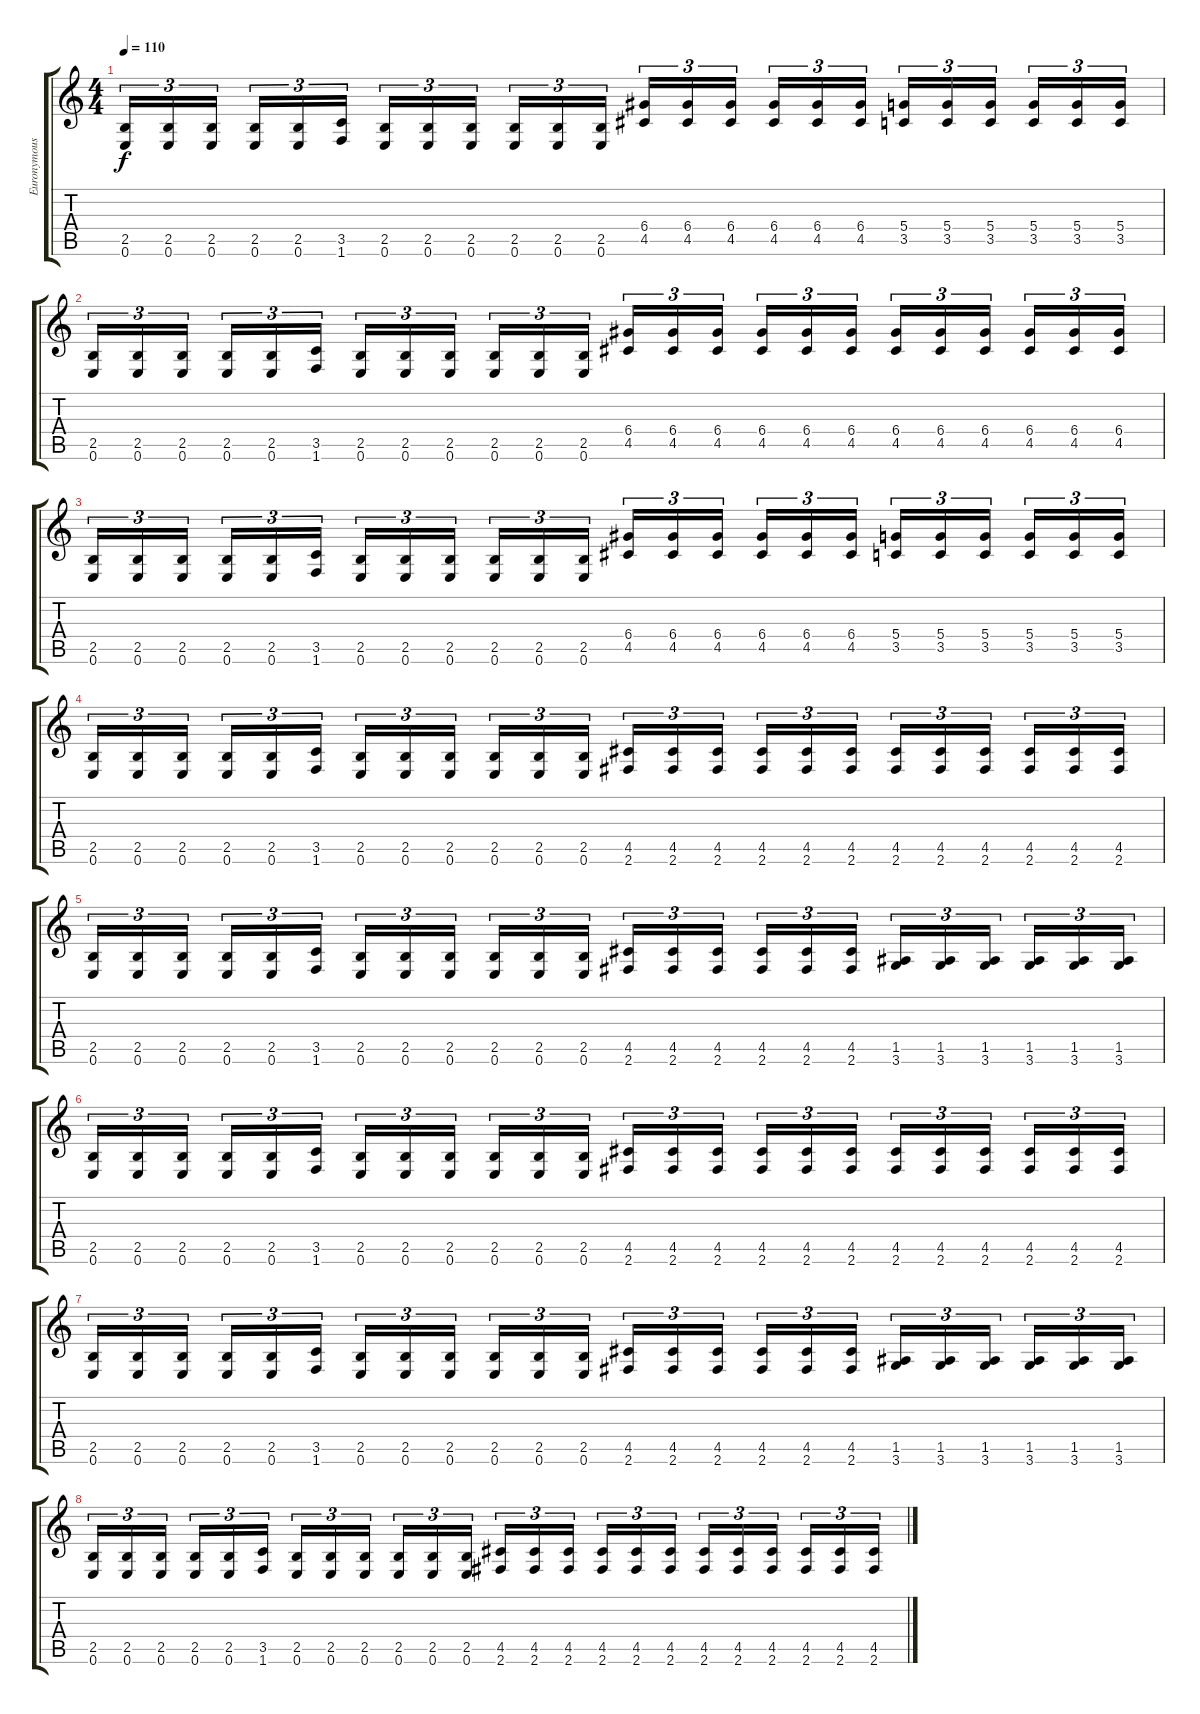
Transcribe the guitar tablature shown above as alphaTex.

\track ("Euronymous" "Euronymous") {instrument distortionguitar}
\staff {score tabs}
\tuning (E4 B3 G3 D3 A2 E2) {hide}
\ts (4 4)
\tempo 110
\clef g2
\ks c
(2.5 0.6).16{tu (3 2) dy f} (2.5 0.6).16{tu (3 2)} (2.5 0.6).16{tu (3 2)} (2.5 0.6).16{tu (3 2)} (2.5 0.6).16{tu (3 2)} (3.5 1.6).16{tu (3 2)} (2.5 0.6).16{tu (3 2)} (2.5 0.6).16{tu (3 2)} (2.5 0.6).16{tu (3 2)} (2.5 0.6).16{tu (3 2)} (2.5 0.6).16{tu (3 2)} (2.5 0.6).16{tu (3 2)} (6.4 4.5).16{tu (3 2)} (6.4 4.5).16{tu (3 2)} (6.4 4.5).16{tu (3 2)} (6.4 4.5).16{tu (3 2)} (6.4 4.5).16{tu (3 2)} (6.4 4.5).16{tu (3 2)} (5.4 3.5).16{tu (3 2)} (5.4 3.5).16{tu (3 2)} (5.4 3.5).16{tu (3 2)} (5.4 3.5).16{tu (3 2)} (5.4 3.5).16{tu (3 2)} (5.4 3.5).16{tu (3 2)} |
(2.5 0.6).16{tu (3 2)} (2.5 0.6).16{tu (3 2)} (2.5 0.6).16{tu (3 2)} (2.5 0.6).16{tu (3 2)} (2.5 0.6).16{tu (3 2)} (3.5 1.6).16{tu (3 2)} (2.5 0.6).16{tu (3 2)} (2.5 0.6).16{tu (3 2)} (2.5 0.6).16{tu (3 2)} (2.5 0.6).16{tu (3 2)} (2.5 0.6).16{tu (3 2)} (2.5 0.6).16{tu (3 2)} (6.4 4.5).16{tu (3 2)} (6.4 4.5).16{tu (3 2)} (6.4 4.5).16{tu (3 2)} (6.4 4.5).16{tu (3 2)} (6.4 4.5).16{tu (3 2)} (6.4 4.5).16{tu (3 2)} (6.4 4.5).16{tu (3 2)} (6.4 4.5).16{tu (3 2)} (6.4 4.5).16{tu (3 2)} (6.4 4.5).16{tu (3 2)} (6.4 4.5).16{tu (3 2)} (6.4 4.5).16{tu (3 2)} |
(2.5 0.6).16{tu (3 2)} (2.5 0.6).16{tu (3 2)} (2.5 0.6).16{tu (3 2)} (2.5 0.6).16{tu (3 2)} (2.5 0.6).16{tu (3 2)} (3.5 1.6).16{tu (3 2)} (2.5 0.6).16{tu (3 2)} (2.5 0.6).16{tu (3 2)} (2.5 0.6).16{tu (3 2)} (2.5 0.6).16{tu (3 2)} (2.5 0.6).16{tu (3 2)} (2.5 0.6).16{tu (3 2)} (6.4 4.5).16{tu (3 2)} (6.4 4.5).16{tu (3 2)} (6.4 4.5).16{tu (3 2)} (6.4 4.5).16{tu (3 2)} (6.4 4.5).16{tu (3 2)} (6.4 4.5).16{tu (3 2)} (5.4 3.5).16{tu (3 2)} (5.4 3.5).16{tu (3 2)} (5.4 3.5).16{tu (3 2)} (5.4 3.5).16{tu (3 2)} (5.4 3.5).16{tu (3 2)} (5.4 3.5).16{tu (3 2)} |
(2.5 0.6).16{tu (3 2)} (2.5 0.6).16{tu (3 2)} (2.5 0.6).16{tu (3 2)} (2.5 0.6).16{tu (3 2)} (2.5 0.6).16{tu (3 2)} (3.5 1.6).16{tu (3 2)} (2.5 0.6).16{tu (3 2)} (2.5 0.6).16{tu (3 2)} (2.5 0.6).16{tu (3 2)} (2.5 0.6).16{tu (3 2)} (2.5 0.6).16{tu (3 2)} (2.5 0.6).16{tu (3 2)} (4.5 2.6).16{tu (3 2)} (4.5 2.6).16{tu (3 2)} (4.5 2.6).16{tu (3 2)} (4.5 2.6).16{tu (3 2)} (4.5 2.6).16{tu (3 2)} (4.5 2.6).16{tu (3 2)} (4.5 2.6).16{tu (3 2)} (4.5 2.6).16{tu (3 2)} (4.5 2.6).16{tu (3 2)} (4.5 2.6).16{tu (3 2)} (4.5 2.6).16{tu (3 2)} (4.5 2.6).16{tu (3 2)} |
(2.5 0.6).16{tu (3 2)} (2.5 0.6).16{tu (3 2)} (2.5 0.6).16{tu (3 2)} (2.5 0.6).16{tu (3 2)} (2.5 0.6).16{tu (3 2)} (3.5 1.6).16{tu (3 2)} (2.5 0.6).16{tu (3 2)} (2.5 0.6).16{tu (3 2)} (2.5 0.6).16{tu (3 2)} (2.5 0.6).16{tu (3 2)} (2.5 0.6).16{tu (3 2)} (2.5 0.6).16{tu (3 2)} (4.5 2.6).16{tu (3 2)} (4.5 2.6).16{tu (3 2)} (4.5 2.6).16{tu (3 2)} (4.5 2.6).16{tu (3 2)} (4.5 2.6).16{tu (3 2)} (4.5 2.6).16{tu (3 2)} (1.5 3.6).16{tu (3 2)} (1.5 3.6).16{tu (3 2)} (1.5 3.6).16{tu (3 2)} (1.5 3.6).16{tu (3 2)} (1.5 3.6).16{tu (3 2)} (1.5 3.6).16{tu (3 2)} |
(2.5 0.6).16{tu (3 2)} (2.5 0.6).16{tu (3 2)} (2.5 0.6).16{tu (3 2)} (2.5 0.6).16{tu (3 2)} (2.5 0.6).16{tu (3 2)} (3.5 1.6).16{tu (3 2)} (2.5 0.6).16{tu (3 2)} (2.5 0.6).16{tu (3 2)} (2.5 0.6).16{tu (3 2)} (2.5 0.6).16{tu (3 2)} (2.5 0.6).16{tu (3 2)} (2.5 0.6).16{tu (3 2)} (4.5 2.6).16{tu (3 2)} (4.5 2.6).16{tu (3 2)} (4.5 2.6).16{tu (3 2)} (4.5 2.6).16{tu (3 2)} (4.5 2.6).16{tu (3 2)} (4.5 2.6).16{tu (3 2)} (4.5 2.6).16{tu (3 2)} (4.5 2.6).16{tu (3 2)} (4.5 2.6).16{tu (3 2)} (4.5 2.6).16{tu (3 2)} (4.5 2.6).16{tu (3 2)} (4.5 2.6).16{tu (3 2)} |
(2.5 0.6).16{tu (3 2)} (2.5 0.6).16{tu (3 2)} (2.5 0.6).16{tu (3 2)} (2.5 0.6).16{tu (3 2)} (2.5 0.6).16{tu (3 2)} (3.5 1.6).16{tu (3 2)} (2.5 0.6).16{tu (3 2)} (2.5 0.6).16{tu (3 2)} (2.5 0.6).16{tu (3 2)} (2.5 0.6).16{tu (3 2)} (2.5 0.6).16{tu (3 2)} (2.5 0.6).16{tu (3 2)} (4.5 2.6).16{tu (3 2)} (4.5 2.6).16{tu (3 2)} (4.5 2.6).16{tu (3 2)} (4.5 2.6).16{tu (3 2)} (4.5 2.6).16{tu (3 2)} (4.5 2.6).16{tu (3 2)} (1.5 3.6).16{tu (3 2)} (1.5 3.6).16{tu (3 2)} (1.5 3.6).16{tu (3 2)} (1.5 3.6).16{tu (3 2)} (1.5 3.6).16{tu (3 2)} (1.5 3.6).16{tu (3 2)} |
(2.5 0.6).16{tu (3 2)} (2.5 0.6).16{tu (3 2)} (2.5 0.6).16{tu (3 2)} (2.5 0.6).16{tu (3 2)} (2.5 0.6).16{tu (3 2)} (3.5 1.6).16{tu (3 2)} (2.5 0.6).16{tu (3 2)} (2.5 0.6).16{tu (3 2)} (2.5 0.6).16{tu (3 2)} (2.5 0.6).16{tu (3 2)} (2.5 0.6).16{tu (3 2)} (2.5 0.6).16{tu (3 2)} (4.5 2.6).16{tu (3 2)} (4.5 2.6).16{tu (3 2)} (4.5 2.6).16{tu (3 2)} (4.5 2.6).16{tu (3 2)} (4.5 2.6).16{tu (3 2)} (4.5 2.6).16{tu (3 2)} (4.5 2.6).16{tu (3 2)} (4.5 2.6).16{tu (3 2)} (4.5 2.6).16{tu (3 2)} (4.5 2.6).16{tu (3 2)} (4.5 2.6).16{tu (3 2)} (4.5 2.6).16{tu (3 2)}
